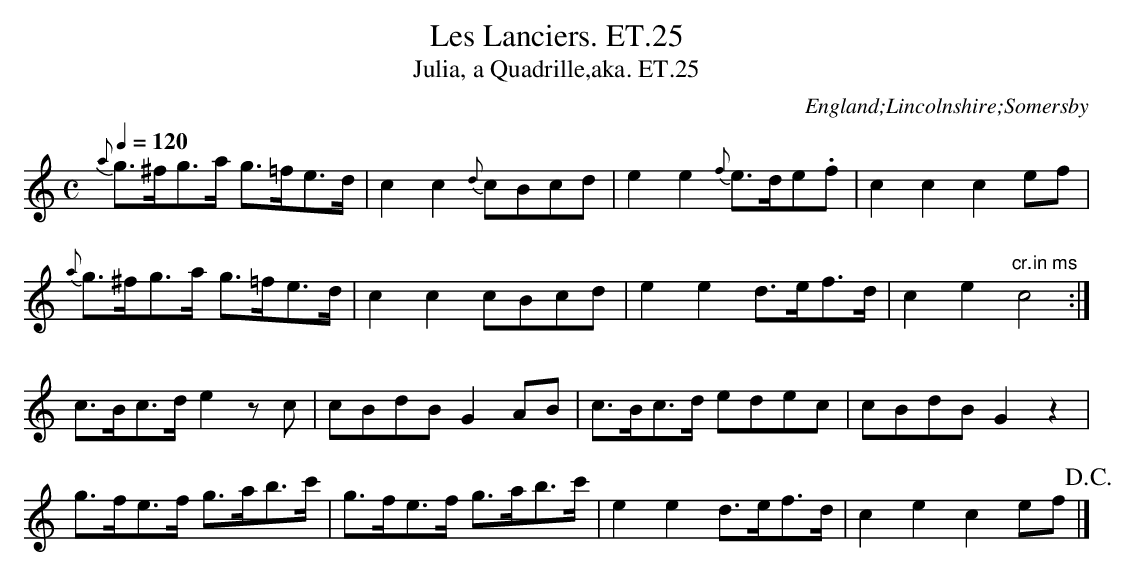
X:1
T:Les Lanciers. ET.25
T:Julia, a Quadrille,aka. ET.25
M:C
L:1/8
Q:1/4=120
O:England;Lincolnshire;Somersby
K:C
{a}g>^fg>a g>=fe>d|c2c2 {d}cBcd|e2e2 {f}e>de.f|c2c2c2ef|
{a}g>^fg>a g>=fe>d|c2c2cBcd|e2e2d>ef>d|c2e2"cr.in ms"c4:|
c>Bc>de2zc|cBdBG2AB|c>Bc>d  edec|cBdBG2z2|
g>fe>f g>ab>c'|g>fe>f g>ab>c'|e2e2 d>ef>d|c2e2c2ef!D.C.!|]
